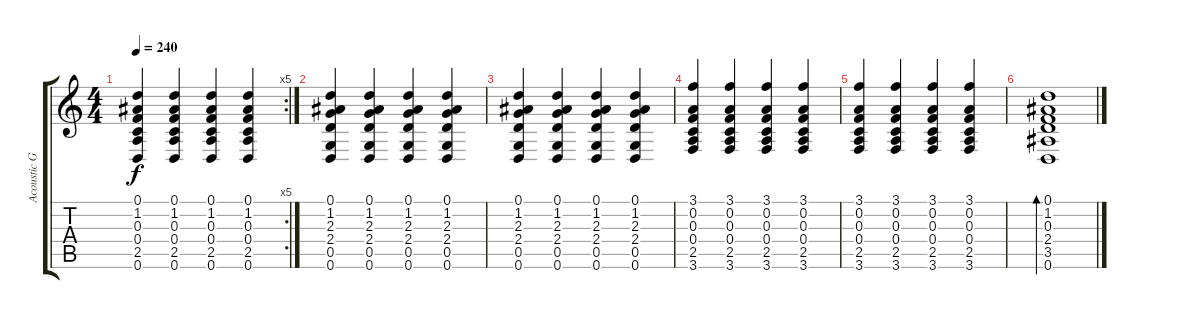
\track ("Acoustic Guitar (Matthew Caws)" "Acoustic G") {instrument acousticguitarnylon}
\staff {score tabs}
\tuning (D4 A3 F3 C3 G2 D2) {hide}
\rc 5
\ts (4 4)
\tempo 240
\clef g2
\ks c
(0.1 1.2 0.3 0.4 2.5 0.6).4{dy f} (0.1 1.2 0.3 0.4 2.5 0.6).4 (0.1 1.2 0.3 0.4 2.5 0.6).4 (0.1 1.2 0.3 0.4 2.5 0.6).4 |
(0.1 1.2 2.3 2.4 0.5 0.6).4 (0.1 1.2 2.3 2.4 0.5 0.6).4 (0.1 1.2 2.3 2.4 0.5 0.6).4 (0.1 1.2 2.3 2.4 0.5 0.6).4 |
(0.1 1.2 2.3 2.4 0.5 0.6).4 (0.1 1.2 2.3 2.4 0.5 0.6).4 (0.1 1.2 2.3 2.4 0.5 0.6).4 (0.1 1.2 2.3 2.4 0.5 0.6).4 |
(3.1 0.2 0.3 0.4 2.5 3.6).4 (3.1 0.2 0.3 0.4 2.5 3.6).4 (3.1 0.2 0.3 0.4 2.5 3.6).4 (3.1 0.2 0.3 0.4 2.5 3.6).4 |
(3.1 0.2 0.3 0.4 2.5 3.6).4 (3.1 0.2 0.3 0.4 2.5 3.6).4 (3.1 0.2 0.3 0.4 2.5 3.6).4 (3.1 0.2 0.3 0.4 2.5 3.6).4 |
(0.1 1.2 0.3 2.4 3.5 0.6).1{bd 480}
